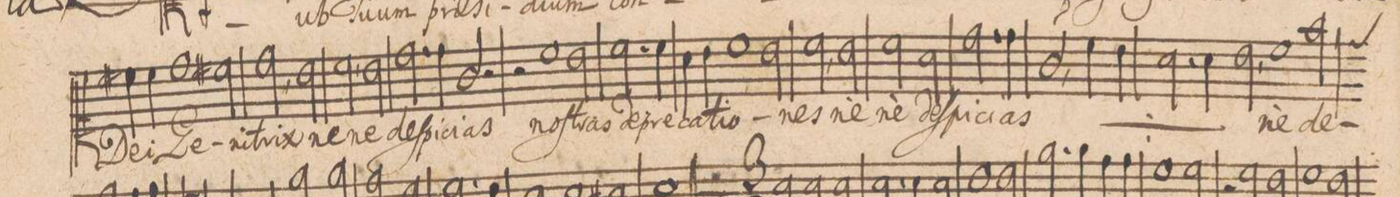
**kern	**text
*I"[Canto]	*
*clefC1	*
*k[]	*
*M2/1	*
4cc#X\	De-
4cc#\	-i
1dd\	Ge-
=12-	=12-
2cc#X\	-ni-
2dd,\	-trix
2b\	ne
=13-	=13-
2cc,\	ne
2b\	de-
2.dd\	-ſpi-
4dd\	-ci-
=14-	=14-
2g/	-as
2r	.
2r	.
1cc\	no-
=15-	=15-
2b\	-ſtras
2.cc\	de-
4cc\	-pre-
=16-	=16-
4a\	-ca-
4b\	-ti-
1cc\	-o-
2b\	.
=17-	=17-
2cc,\	-nes
2b\	nè
2cc\	nè
2a\	de-
=18-	=18-
2.dd\	-ſpi-
4dd\	-ci-
2g,/	-as
*	*ij
4cc\	nè
4b\	de-
=19-	=19-
2.a\	-ſpi-
4a\	-ci-
2b,\	-as
*	*Xij
1cc\	nè
=20-	=20-
*custos:d	*
2ff,\	de-
*-	*-
